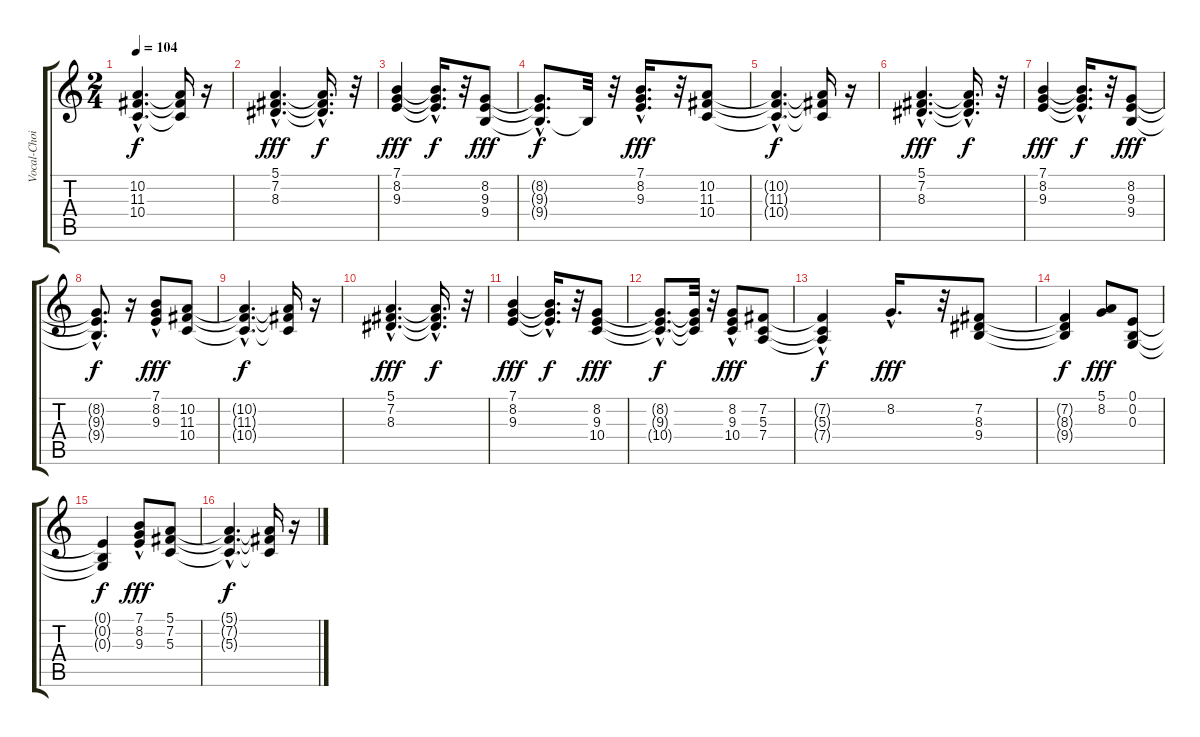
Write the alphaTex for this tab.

\track ("Vocal-Choir" "Vocal-Choi") {instrument pad4choir}
\staff {score tabs}
\tuning (E4 B3 G3 D3 A2 E2) {hide}
\ts (2 4)
\tempo 104
\clef g2
\ks c
(10.2{hac t} 11.3{hac t} 10.4{hac t}).4{d dy f} (10.2{t} 11.3{t} 10.4{t}).16 r.16 |
(5.1{hac} 7.2{hac} 8.3{hac}).4{d dy fff} (5.1{t} 7.2{t} 8.3{hac t}).16{d dy f} r.32 |
(7.1 8.2 9.3).4{dy fff} (7.1{t} 8.2{t} 9.3{hac t}).16{d dy f} r.32 (8.2 9.3 9.4).8{dy fff} |
(8.2{hac t} 9.3{t} 9.4{hac t}).8{d dy f} 9.4{t}.32 r.32 (7.1{hac} 8.2{hac} 9.3{hac}).16{d dy fff} r.32 (10.2 11.3 10.4).8 |
(10.2{hac t} 11.3{hac t} 10.4{hac t}).4{d dy f} (10.2{t} 11.3{t} 10.4{t}).16 r.16 |
(5.1{hac} 7.2{hac} 8.3{hac}).4{d dy fff} (5.1{t} 7.2{t} 8.3{hac t}).16{d dy f} r.32 |
(7.1 8.2 9.3).4{dy fff} (7.1{t} 8.2{t} 9.3{hac t}).16{d dy f} r.32 (8.2 9.3 9.4).8{dy fff} |
(8.2{hac t} 9.3{t} 9.4{hac t}).8{d dy f} r.16 (7.1{hac} 8.2{hac} 9.3).8{dy fff} (10.2 11.3 10.4).8 |
(10.2{hac t} 11.3{hac t} 10.4{hac t}).4{d dy f} (10.2{t} 11.3{t} 10.4{t}).16 r.16 |
(5.1{hac} 7.2{hac} 8.3{hac}).4{d dy fff} (5.1{t} 7.2{t} 8.3{hac t}).16{d dy f} r.32 |
(7.1 8.2 9.3).4{dy fff} (7.1{t} 8.2{hac t} 9.3{hac t}).16{d dy f} r.32 (8.2 9.3 10.4).8{dy fff} |
(8.2{hac t} 9.3{hac t} 10.4{hac t}).8{d dy f} (8.2{t} 9.3{t} 10.4{t}).32 r.32 (8.2 9.3{hac} 10.4).8{dy fff} (7.2 5.3 7.4).8 |
(7.2{hac t} 5.3{t} 7.4{t}).4{dy f} 8.2{hac}.16{d dy fff} r.32 (7.2 8.3 9.4).8 |
(7.2{t} 8.3{t} 9.4{t}).4{dy f} (5.1 8.2).8{dy fff} (0.1 0.2 0.3).8 |
(0.1{t} 0.2{t} 0.3{t}).4{dy f} (7.1 8.2{hac} 9.3).8{dy fff} (5.1 7.2 5.3).8 |
(5.1{hac t} 7.2{hac t} 5.3{hac t}).4{d dy f} (5.1{t} 7.2{t} 5.3{t}).16 r.16
